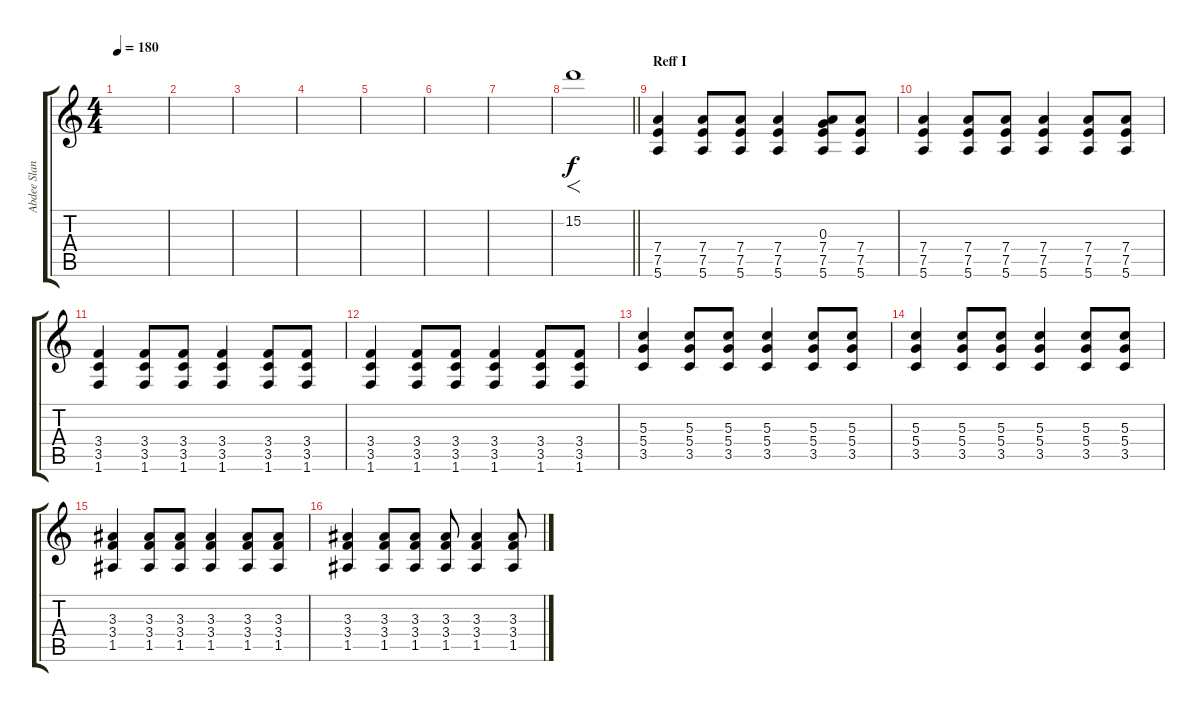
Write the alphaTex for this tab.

\track ("Abdee Slank" "Abdee Slan") {instrument overdrivenguitar}
\staff {score tabs}
\tuning (E4 B3 G3 D3 A2 E2) {hide}
\ts (4 4)
\tempo 180
\clef g2
\ks c
|
|
|
|
|
|
|
\barLineRight lightlight
15.2.1{f dy f} |
\section ("" "Reff I")
(7.4 7.5 5.6).4 (7.4 7.5 5.6).8 (7.4 7.5 5.6).8 (7.4 7.5 5.6).4 (0.3 7.4 7.5 5.6).8 (7.4 7.5 5.6).8 |
(7.4 7.5 5.6).4 (7.4 7.5 5.6).8 (7.4 7.5 5.6).8 (7.4 7.5 5.6).4 (7.4 7.5 5.6).8 (7.4 7.5 5.6).8 |
(3.4 3.5 1.6).4 (3.4 3.5 1.6).8 (3.4 3.5 1.6).8 (3.4 3.5 1.6).4 (3.4 3.5 1.6).8 (3.4 3.5 1.6).8 |
(3.4 3.5 1.6).4 (3.4 3.5 1.6).8 (3.4 3.5 1.6).8 (3.4 3.5 1.6).4 (3.4 3.5 1.6).8 (3.4 3.5 1.6).8 |
(5.3 5.4 3.5).4 (5.3 5.4 3.5).8 (5.3 5.4 3.5).8 (5.3 5.4 3.5).4 (5.3 5.4 3.5).8 (5.3 5.4 3.5).8 |
(5.3 5.4 3.5).4 (5.3 5.4 3.5).8 (5.3 5.4 3.5).8 (5.3 5.4 3.5).4 (5.3 5.4 3.5).8 (5.3 5.4 3.5).8 |
(3.3 3.4 1.5).4 (3.3 3.4 1.5).8 (3.3 3.4 1.5).8 (3.3 3.4 1.5).4 (3.3 3.4 1.5).8 (3.3 3.4 1.5).8 |
(3.3 3.4 1.5).4 (3.3 3.4 1.5).8 (3.3 3.4 1.5).8 (3.3 3.4 1.5).8 (3.3 3.4 1.5).4 (3.3 3.4 1.5).8
